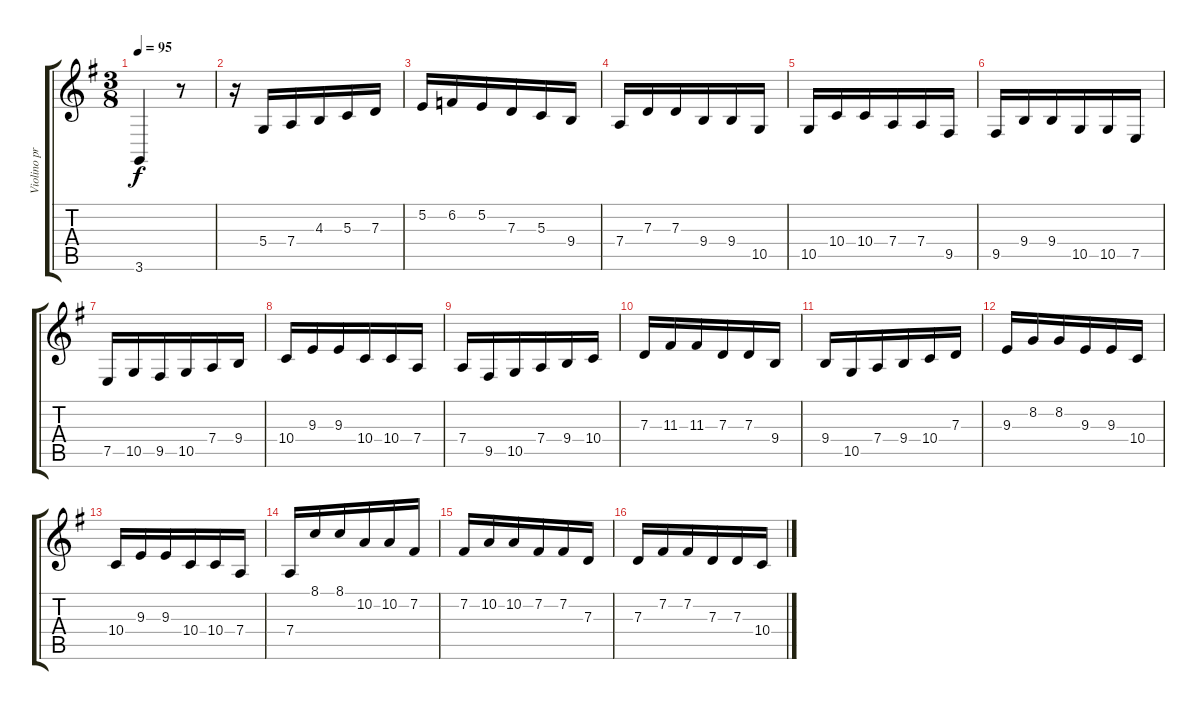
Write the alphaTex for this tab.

\track ("Violino principale" "Violino pr") {instrument violin}
\staff {score tabs}
\tuning (E4 B3 G3 D3 A2 E2) {hide}
\ts (3 8)
\tempo 95
\clef g2
\ks g
3.6.4{dy f} r.8 |
r.16 5.4.16{beam merge} 7.4.16 4.3.16{beam merge} 5.3.16 7.3.16 |
5.2.16 6.2.16{beam merge} 5.2.16 7.3.16{beam merge} 5.3.16 9.4.16 |
7.4.16 7.3.16{beam merge} 7.3.16 9.4.16{beam merge} 9.4.16 10.5.16 |
10.5.16 10.4.16{beam merge} 10.4.16 7.4.16{beam merge} 7.4.16 9.5.16 |
9.5.16 9.4.16{beam merge} 9.4.16 10.5.16{beam merge} 10.5.16 7.5.16 |
7.5.16 10.5.16{beam merge} 9.5.16 10.5.16{beam merge} 7.4.16 9.4.16 |
10.4.16 9.3.16{beam merge} 9.3.16 10.4.16{beam merge} 10.4.16 7.4.16 |
7.4.16 9.5.16{beam merge} 10.5.16 7.4.16{beam merge} 9.4.16 10.4.16 |
7.3.16 11.3.16{beam merge} 11.3.16 7.3.16{beam merge} 7.3.16 9.4.16 |
9.4.16 10.5.16{beam merge} 7.4.16 9.4.16{beam merge} 10.4.16 7.3.16 |
9.3.16 8.2.16{beam merge} 8.2.16 9.3.16{beam merge} 9.3.16 10.4.16 |
10.4.16 9.3.16{beam merge} 9.3.16 10.4.16{beam merge} 10.4.16 7.4.16 |
7.4.16 8.1.16{beam merge} 8.1.16 10.2.16{beam merge} 10.2.16 7.2.16 |
7.2.16 10.2.16{beam merge} 10.2.16 7.2.16{beam merge} 7.2.16 7.3.16 |
7.3.16 7.2.16{beam merge} 7.2.16 7.3.16{beam merge} 7.3.16 10.4.16
